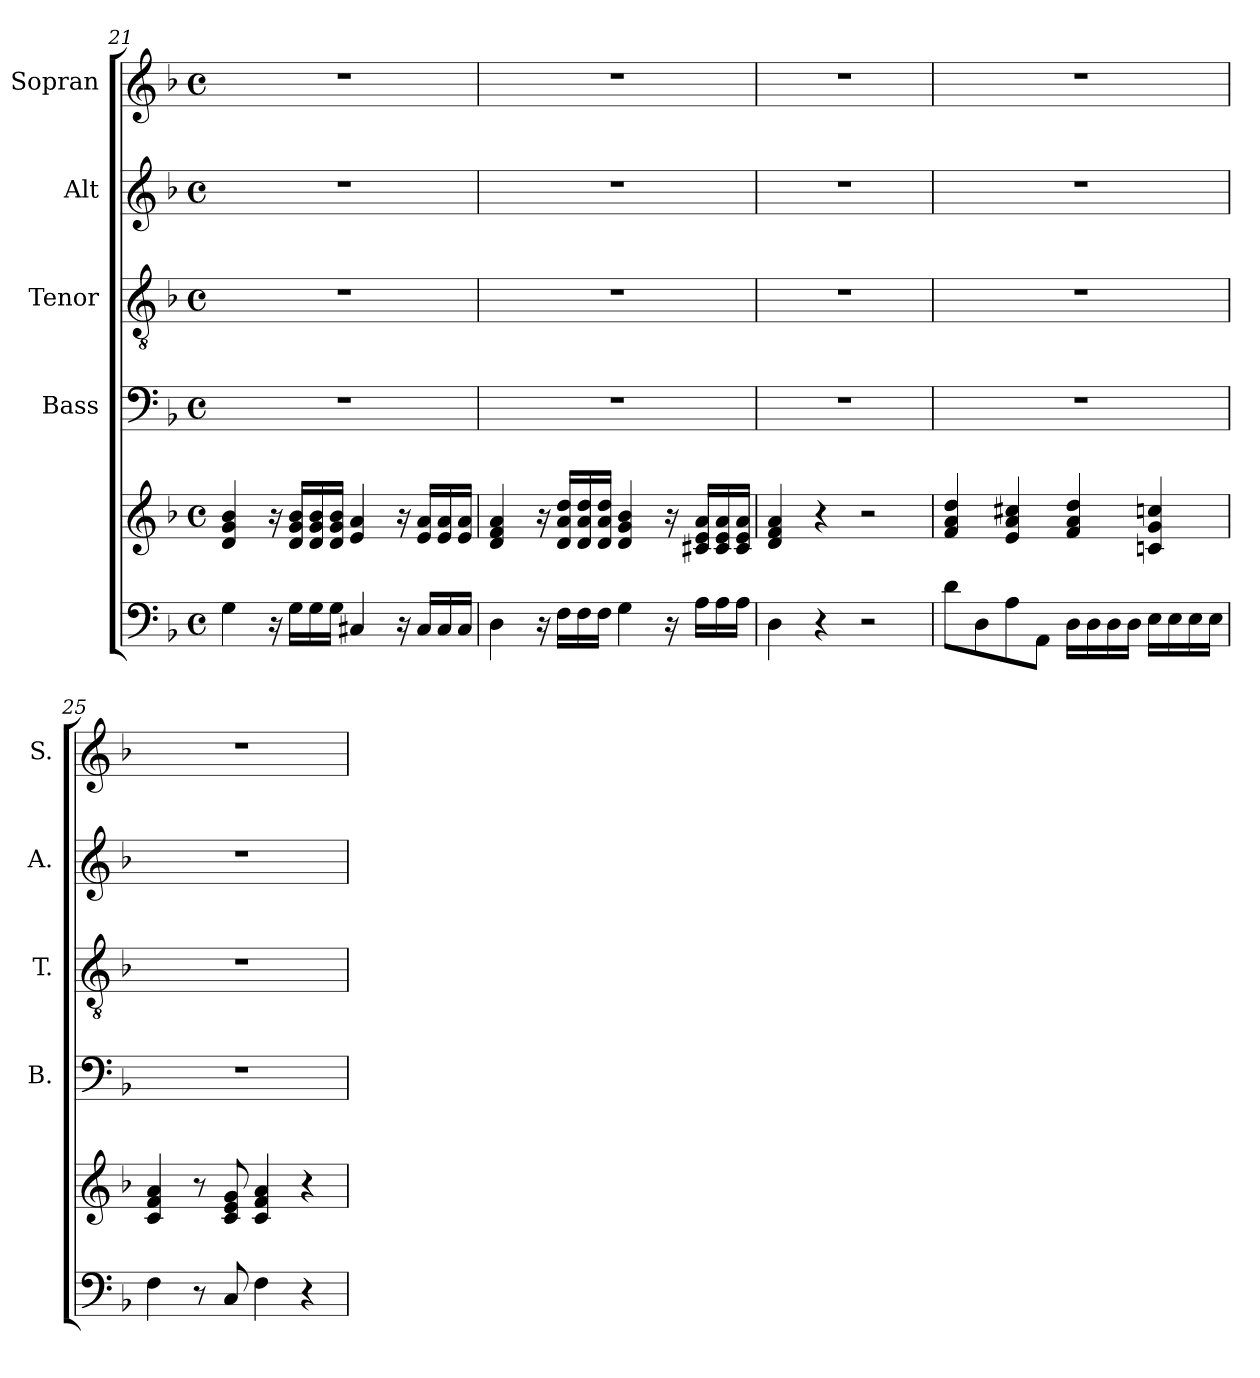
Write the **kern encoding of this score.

**kern	**kern	**kern	**kern	**kern	**kern
*part5	*part5	*part4	*part3	*part2	*part1
*staff6	*staff5	*staff4	*staff3	*staff2	*staff1
*	*	*I"Bass	*I"Tenor	*I"Alt	*I"Sopran
*	*	*I'B.	*I'T.	*I'A.	*I'S.
*clefF4	*clefG2	*clefF4	*clefGv2	*clefG2	*clefG2
*k[b-]	*k[b-]	*k[b-]	*k[b-]	*k[b-]	*k[b-]
*F:	*F:	*F:	*F:	*F:	*F:
*M4/4	*M4/4	*M4/4	*M4/4	*M4/4	*M4/4
*met(c)	*met(c)	*met(c)	*met(c)	*met(c)	*met(c)
=21	=21	=21	=21	=21	=21
4G\	4d/ 4g/ 4b-/	1r	1r	1r	1r
16r	16r	.	.	.	.
16G\LL	16d/ 16g/ 16b-/LL	.	.	.	.
16G\	16d/ 16g/ 16b-/	.	.	.	.
16G\JJ	16d/ 16g/ 16b-/JJ	.	.	.	.
4C#X/	4e/ 4a/	.	.	.	.
16r	16r	.	.	.	.
16C#/LL	16e/ 16a/LL	.	.	.	.
16C#/	16e/ 16a/	.	.	.	.
16C#/JJ	16e/ 16a/JJ	.	.	.	.
!!LO:LB:g=z
=22	=22	=22	=22	=22	=22
4D\	4d/ 4f/ 4a/	1r	1r	1r	1r
16r	16r	.	.	.	.
16F\LL	16d/ 16a/ 16dd/LL	.	.	.	.
16F\	16d/ 16a/ 16dd/	.	.	.	.
16F\JJ	16d/ 16a/ 16dd/JJ	.	.	.	.
4G\	4d/ 4g/ 4b-/	.	.	.	.
16r	16r	.	.	.	.
16A\LL	16c#X/ 16e/ 16a/LL	.	.	.	.
16A\	16c#/ 16e/ 16a/	.	.	.	.
16A\JJ	16c#/ 16e/ 16a/JJ	.	.	.	.
=23	=23	=23	=23	=23	=23
4D\	4d/ 4f/ 4a/	1r	1r	1r	1r
4r	4r	.	.	.	.
2r	2r	.	.	.	.
=24	=24	=24	=24	=24	=24
8d\L	4f/ 4a/ 4dd/	1r	1r	1r	1r
8D\	.	.	.	.	.
8A\	4e/ 4a/ 4cc#X/	.	.	.	.
8AA\J	.	.	.	.	.
16D\LL	4f/ 4a/ 4dd/	.	.	.	.
16D\	.	.	.	.	.
16D\	.	.	.	.	.
16D\JJ	.	.	.	.	.
16E\LL	4cn/ 4g/ 4ccn/	.	.	.	.
16E\	.	.	.	.	.
16E\	.	.	.	.	.
16E\JJ	.	.	.	.	.
!!LO:PB:g=z
=25	=25	=25	=25	=25	=25
4F\	4c/ 4f/ 4a/	1r	1r	1r	1r
8r	8r	.	.	.	.
8C/	8c/ 8e/ 8g/	.	.	.	.
4F\	4c/ 4f/ 4a/	.	.	.	.
4r	4r	.	.	.	.
=	=	=	=	=	=
*-	*-	*-	*-	*-	*-
